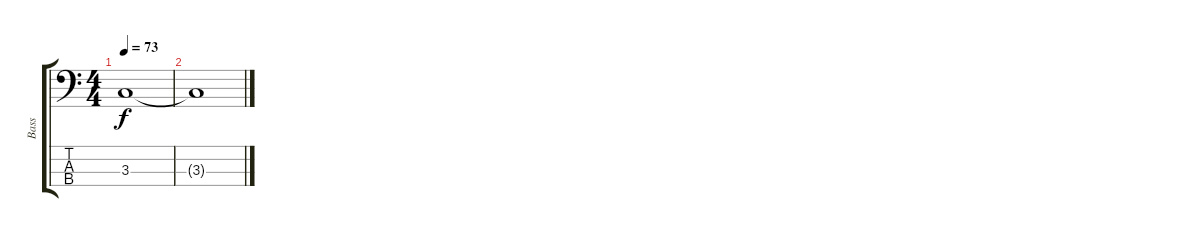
\track ("Bass" "Bass") {instrument electricbassfinger}
\staff {score tabs}
\tuning (G2 D2 A1 E1) {hide}
\ts (4 4)
\tempo 73
\clef f4
\ks c
3.3.1{dy f} |
3.3{t}.1
